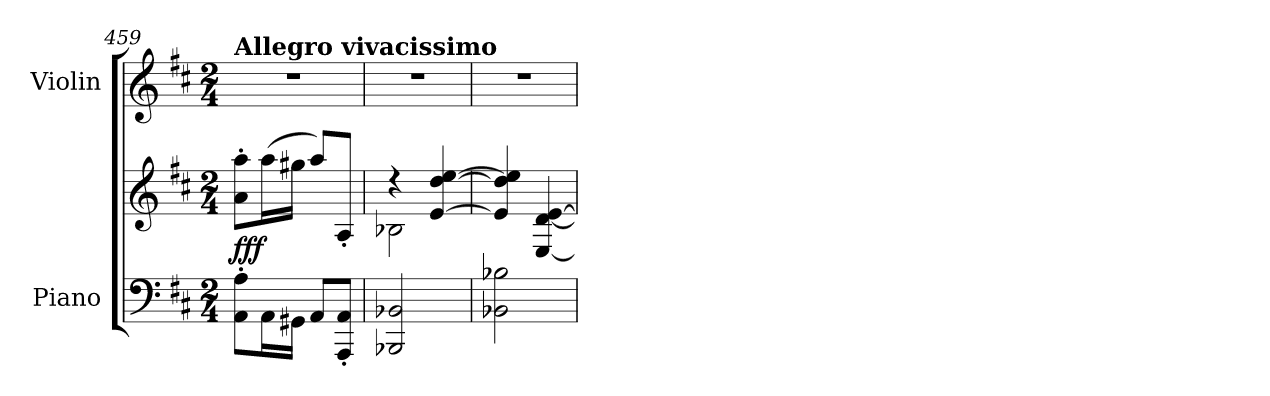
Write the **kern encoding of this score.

**kern	**kern	**dynam	**kern
*part2	*part2	*part2	*part1
*staff3	*staff2	*staff2/3	*staff1
*I"Piano	*	*	*I"Violin
*I'Pno.	*	*	*I'Vln.
!!LO:PB:g=z
*clefF4	*clefG2	*	*clefG2
*k[f#c#]	*k[f#c#]	*	*k[f#c#]
*M2/4	*M2/4	*	*M2/4
*MM152	*MM152	*	*MM152
=459	=459	=459	=459
!	!	!	!LO:TX:a:B:t=Allegro vivacissimo
!	!	!LO:DY:a=2	!
!	!	!LO:DY:n=1:b	!
8AA\' 8A\'L	8a\' 8aa\'L	ff f	2r
16AA\L	(16aa\L	.	.
16GG#X\JJ	16gg#X\JJ	.	.
8AA/L	8aa/L)	.	.
8AAA/' 8AA/'J	8A'/J	.	.
=460	=460	=460	=460
*	*^	*	*
2BBB-X/ 2BB-X/	4r	2B-X\	.	2r
.	[4e/ [4dd/ [4ee/	.	.	.
*	*v	*v	*	*
=461	=461	=461	=461
2BB-X\ 2B-X\	4e/] 4dd/] 4ee/]	.	2r
.	[4E/ [4d/ [4e/	.	.
=	=	=	=
*-	*-	*-	*-
